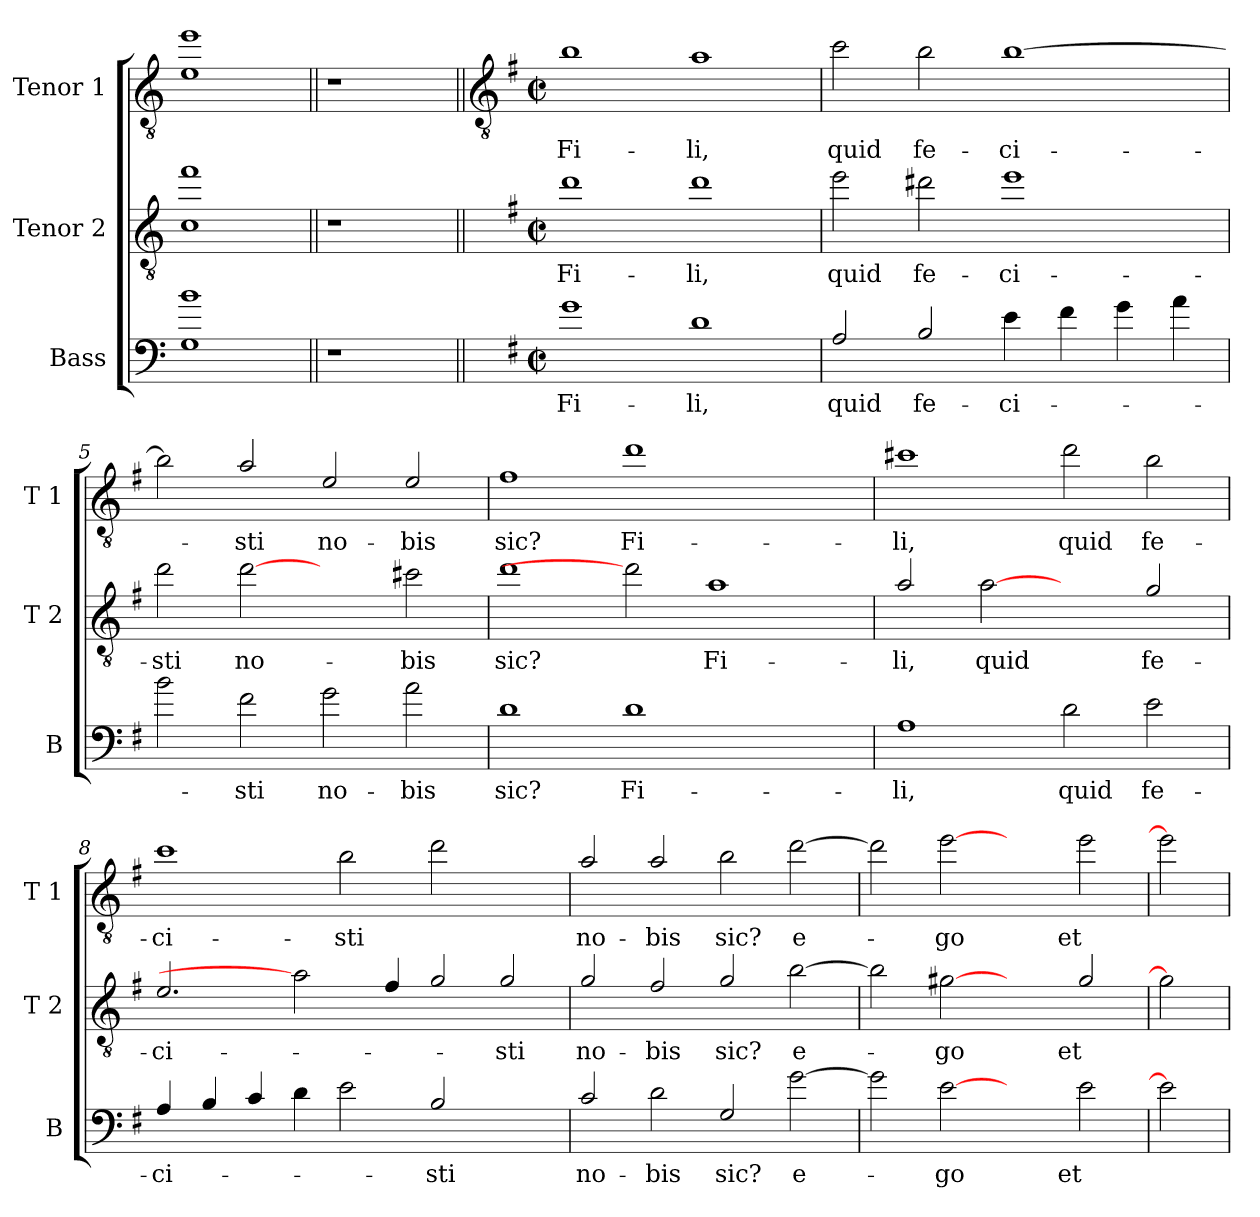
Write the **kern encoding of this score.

**kern	**text	**kern	**text	**kern	**text
*part3	*part3	*part2	*part2	*part1	*part1
*staff3	*staff3	*staff2	*staff2	*staff1	*staff1
*I"Bass	*	*I"Tenor 2	*	*I"Tenor 1	*
*I'B	*	*I'T 2	*	*I'T 1	*
*clefF4	*	*clefGv2	*	*clefGv2	*
*ITrd7c12	*	*ITrd7c12	*	*ITrd7c12	*
*k[]	*	*k[]	*	*k[]	*
*C:	*	*C:	*	*C:	*
=1	=1	=1	=1	=1	=1
1GG 1B	.	1C 1f	.	1E 1e	.
=2||	=2||	=2||	=2||	=2||	=2||
1r	.	1r	.	1r	.
=3||	=3||	=3||	=3||	=3||	=3||
*	*	*	*	*clefGv2	*
*k[f#]	*	*k[f#]	*	*k[f#]	*
*G:	*	*G:	*	*G:	*
*M2/2	*	*M2/2	*	*M2/2	*
*met(c|)	*	*met(c|)	*	*met(c|)	*
!	!LO:LY:b	!	!LO:LY:b	!	!LO:LY:b
1G	Fi-	1d	Fi-	1B	Fi-
!	!LO:LY:b	!	!LO:LY:b	!	!LO:LY:b
1D	-li,	1d	-li,	1A	-li,
=4	=4	=4	=4	=4	=4
!	!LO:LY:b	!	!LO:LY:b	!	!LO:LY:b
2AA/	quid	2e\	quid	2c\	quid
!	!LO:LY:b	!	!LO:LY:b	!	!LO:LY:b
2BB/	fe-	2d#X\	fe-	2B\	fe-
!	!LO:LY:b	!	!LO:LY:b	!	!LO:LY:b
4E\	-ci-	1e	-ci-	[1B	-ci-
4F#\	.	.	.	.	.
4G\	.	.	.	.	.
4A\	.	.	.	.	.
=5	=5	=5	=5	=5	=5
!	!	!	!LO:LY:b	!	!
2B\	.	2d\	-sti	2B\]	.
!	!LO:LY:b	!	!LO:LY:b	!	!LO:LY:b
2F#\	-sti	[2d	no-	2A/	-sti
!	!LO:LY:b	!	!	!	!LO:LY:b
2G\	no-	2ryy	.	2E/	no-
!	!LO:LY:b	!	!LO:LY:b	!	!LO:LY:b
2A\	-bis	2c#X\	-bis	2E/	-bis
=6	=6	=6	=6	=6	=6
!	!LO:LY:b	!	!LO:LY:b	!	!LO:LY:b
1D	sic?	1d	sic?	1F#	sic?
!	!LO:LY:b	!	!	!	!LO:LY:b
1D	Fi-	2d]	.	1d	Fi-
!	!	!	!LO:LY:b	!	!
.	.	1A	Fi-	.	.
2ryy	.	.	.	2ryy	.
!!LO:LB:g=z
=7	=7	=7	=7	=7	=7
!	!LO:LY:b	!	!LO:LY:b	!	!LO:LY:b
1AA	-li,	2A/	-li,	1c#X	-li,
!	!	!	!LO:LY:b	!	!
.	.	[2A	quid	.	.
!	!LO:LY:b	!	!	!	!LO:LY:b
2D\	quid	2ryy	.	2d\	quid
!	!LO:LY:b	!	!LO:LY:b	!	!LO:LY:b
2E\	fe-	2G/	fe-	2B\	fe-
=8	=8	=8	=8	=8	=8
!	!LO:LY:b	!	!LO:LY:b	!	!LO:LY:b
4AA/	-ci-	2.E/	-ci-	1c	-ci-
4BB/	.	.	.	.	.
4C/	.	.	.	.	.
4D\	.	2A]	.	.	.
!	!	!	!	!	!LO:LY:b
2E\	.	.	.	2B\	-sti
.	.	4F#/	.	.	.
!	!LO:LY:b	!	!	!	!
2BB/	-sti	2G/	.	2d\	.
!	!	!	!LO:LY:b	!	!
2ryy	.	2G/	-sti	2ryy	.
=9	=9	=9	=9	=9	=9
!	!LO:LY:b	!	!LO:LY:b	!	!LO:LY:b
2C/	no-	2G/	no-	2A/	no-
!	!LO:LY:b	!	!LO:LY:b	!	!LO:LY:b
2D\	-bis	2F#/	-bis	2A/	-bis
!	!LO:LY:b	!	!LO:LY:b	!	!LO:LY:b
2GG/	sic?	2G/	sic?	2B\	sic?
!	!LO:LY:b	!	!LO:LY:b	!	!LO:LY:b
[2G\	e-	[2B\	e-	[2d\	e-
=10	=10	=10	=10	=10	=10
2G\]	.	2B\]	.	2d\]	.
!	!LO:LY:b	!	!LO:LY:b	!	!LO:LY:b
[2E	-go	[2G#X	-go	[2e	-go
2ryy	.	2ryy	.	2ryy	.
!	!LO:LY:b	!	!LO:LY:b	!	!LO:LY:b
2E\	et	2G#/	et	2e\	et
=11	=11	=11	=11	=11	=11
2E]	.	2G#]	.	2e]	.
=	=	=	=	=	=
*-	*-	*-	*-	*-	*-
